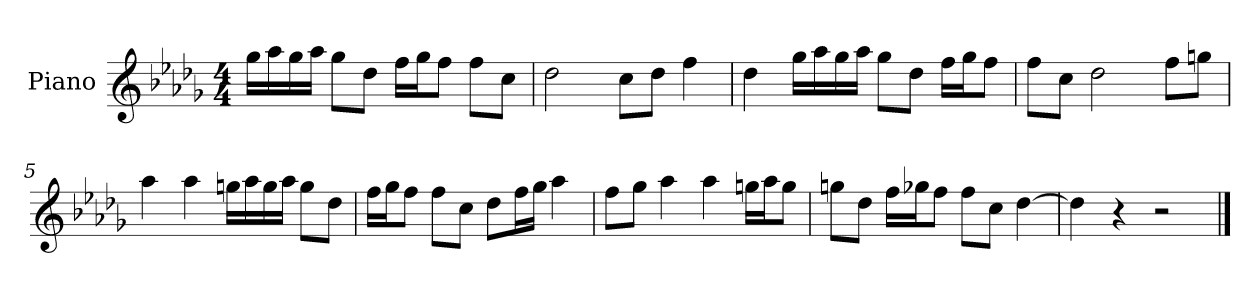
**kern
*part1
*staff1
*I"Piano
*I'P-no
*clefG2
*k[b-e-a-d-g-]
*M4/4
*MM90
=1
16gg-\LL
16aa-\
16gg-\
16aa-\JJ
8gg-\L
8dd-\J
16ff\LL
16gg-\J
8ff\J
8ff\L
8cc\J
=2
2dd-\
8cc\L
8dd-\J
4ff\
=3
4dd-\
16gg-\LL
16aa-\
16gg-\
16aa-\JJ
8gg-\L
8dd-\J
16ff\LL
16gg-\J
8ff\J
=4
8ff\L
8cc\J
2dd-\
8ff\L
8ggn\J
!!LO:LB:g=z
=5
4aa-\
4aa-\
16ggn\LL
16aa-\
16gg\
16aa-\JJ
8gg\L
8dd-\J
=6
16ff\LL
16gg-\J
8ff\J
8ff\L
8cc\J
8dd-\L
16ff\L
16gg-\JJ
4aa-\
=7
8ff\L
8gg-\J
4aa-\
4aa-\
16ggn\LL
16aa-\J
8gg\J
=8
8ggn\L
8dd-\J
16ff\LL
16gg-X\J
8ff\J
8ff\L
8cc\J
[4dd-\
=9
4dd-\]
4r
2r
==
*-
